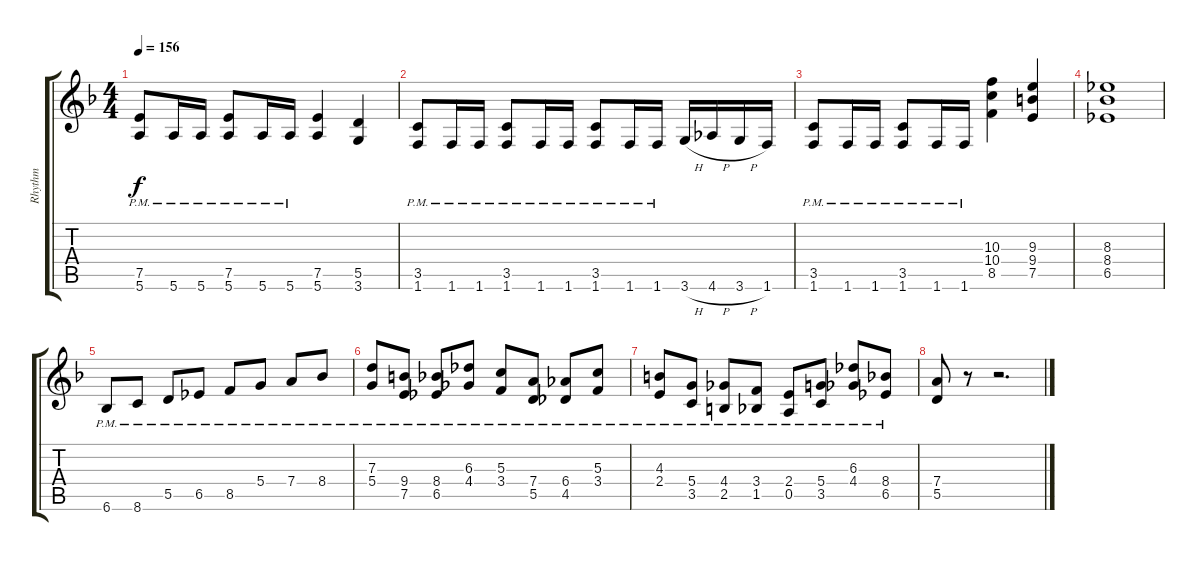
\track ("Rhythm" "Rhythm") {instrument overdrivenguitar}
\staff {score tabs}
\tuning (E4 B3 G3 D3 A2 E2) {hide}
\ts (4 4)
\tempo 156
\clef g2
\ks f
(7.5{pm} 5.6{pm}).8{dy f} 5.6{pm}.16 5.6{pm}.16 (7.5{pm} 5.6{pm}).8 5.6{pm}.16 5.6{pm}.16 (7.5 5.6).4 (5.5 3.6).4 |
(3.5{pm} 1.6{pm}).8 1.6{pm}.16 1.6{pm}.16 (3.5{pm} 1.6{pm}).8 1.6{pm}.16 1.6{pm}.16 (3.5{pm} 1.6{pm}).8 1.6{pm}.16 1.6{pm}.16 3.6{h}.16 4.6{h}.16 3.6{h}.16 1.6.16 |
(3.5{pm} 1.6{pm}).8 1.6{pm}.16 1.6{pm}.16 (3.5{pm} 1.6{pm}).8 1.6{pm}.16 1.6{pm}.16 (10.3 10.4 8.5).4 (9.3 9.4 7.5).4 |
(8.3 8.4 6.5).1 |
6.6{pm}.8 8.6{pm}.8 5.5{pm}.8 6.5{pm}.8 8.5{pm}.8 5.4{pm}.8 7.4{pm}.8 8.4{pm}.8 |
(7.3{pm} 5.4{pm}).8 (9.4{pm} 7.5{pm}).8 (8.4{pm} 6.5{pm}).8 (6.3{pm} 4.4{pm}).8 (5.3{pm} 3.4{pm}).8 (7.4{pm} 5.5{pm}).8 (6.4{pm} 4.5{pm}).8 (5.3{pm} 3.4{pm}).8 |
(4.3{pm} 2.4{pm}).8 (5.4{pm} 3.5{pm}).8 (4.4{pm} 2.5{pm}).8 (3.4{pm} 1.5{pm}).8 (2.4{pm} 0.5{pm}).8 (5.4{pm} 3.5{pm}).8 (6.3{pm} 4.4{pm}).8 (8.4{pm} 6.5{pm}).8 |
(7.4 5.5).8 r.8 r.2{d}
